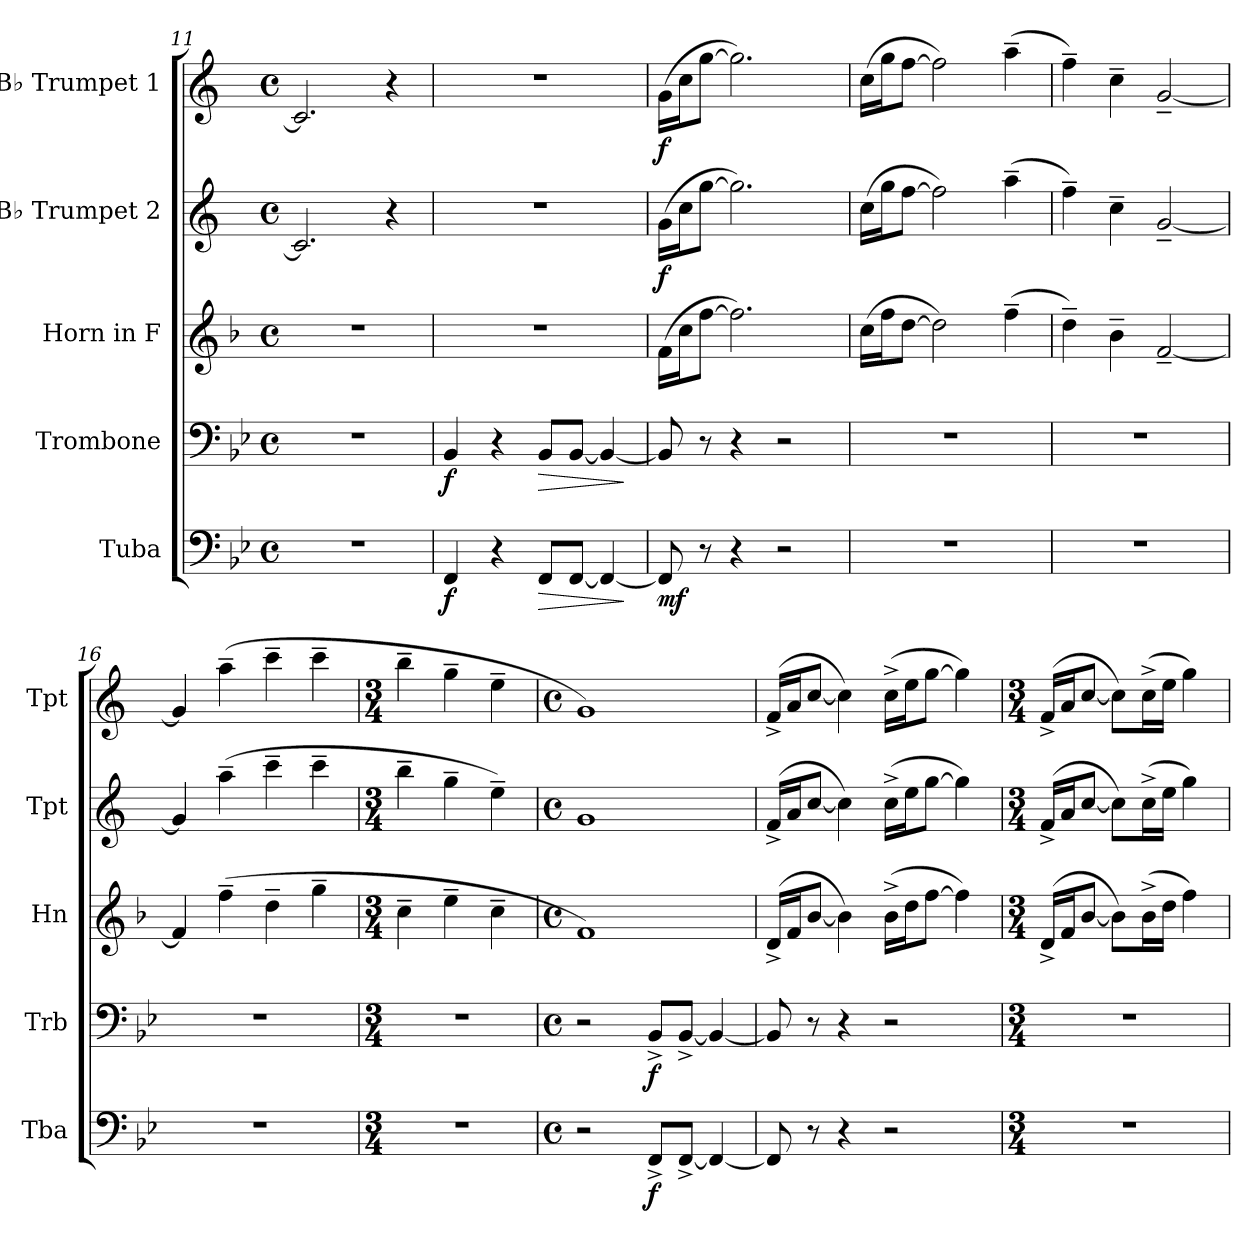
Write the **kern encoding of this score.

**kern	**dynam	**kern	**dynam	**kern	**kern	**dynam	**kern	**dynam
*part5	*part5	*part4	*part4	*part3	*part2	*part2	*part1	*part1
*staff5	*staff5	*staff4	*staff4	*staff3	*staff2	*staff2	*staff1	*staff1
*I"Tuba	*	*I"Trombone	*	*I"Horn in F	*I"B♭ Trumpet 2	*	*I"B♭ Trumpet 1	*
*I'Tba	*	*I'Trb	*	*I'Hn	*I'Tpt	*	*I'Tpt	*
*clefF4	*	*clefF4	*	*clefG2	*clefG2	*	*clefG2	*
*	*	*	*	*ITrd4c7	*ITrd1c2	*	*ITrd1c2	*
*k[b-e-]	*	*k[b-e-]	*	*k[b-e-]	*k[b-e-]	*	*k[b-e-]	*
*M4/4	*	*M4/4	*	*M4/4	*M4/4	*	*M4/4	*
*met(c)	*	*met(c)	*	*met(c)	*met(c)	*	*met(c)	*
=11	=11	=11	=11	=11	=11	=11	=11	=11
1r	.	1r	.	1r	2.B-/]	.	2.B-/]	.
.	.	.	.	.	4r	.	4r	.
=12	=12	=12	=12	=12	=12	=12	=12	=12
!	!LO:DY:b	!	!LO:DY:b	!	!	!	!	!
4FF/	f	4BB-/	f	1r	1r	.	1r	.
4r	.	4r	.	.	.	.	.	.
!	!LO:HP:b	!	!LO:HP:b	!	!	!	!	!
8FF/L	>	8BB-/L	>	.	.	.	.	.
[8FF/J	.	[8BB-/J	.	.	.	.	.	.
4FF/_	.	4BB-/_	.	.	.	.	.	.
.	]	.	]	.	.	.	.	.
=13	=13	=13	=13	=13	=13	=13	=13	=13
!	!LO:DY:b	!	!LO:DY:a	!	!	!	!	!
!	!	!	!LO:DY:n=1:b	!	!	!LO:DY:b	!	!LO:DY:b
8FF/]	mf	8BB-/]	f mf	(16B-\LL	(16f\LL	f	(16f\LL	f
.	.	.	.	16f\J	16b-\J	.	16b-\J	.
8r	.	8r	.	[8b-\J	[8ff\J	.	[8ff\J	.
4r	.	4r	.	2.b-\])	2.ff\])	.	2.ff\])	.
2r	.	2r	.	.	.	.	.	.
=14	=14	=14	=14	=14	=14	=14	=14	=14
1r	.	1r	.	(16f\LL	(16b-\LL	.	(16b-\LL	.
.	.	.	.	16b-\J	16ff\J	.	16ff\J	.
.	.	.	.	[8g\J	[8ee-\J	.	[8ee-\J	.
.	.	.	.	2g\])	2ee-\])	.	2ee-\])	.
.	.	.	.	(4b-~\	(4gg~\	.	(4gg~\	.
!!LO:PB:g=z
=15	=15	=15	=15	=15	=15	=15	=15	=15
1r	.	1r	.	4g~\)	4ee-~\)	.	4ee-~\)	.
.	.	.	.	4e-~\	4b-~\	.	4b-~\	.
.	.	.	.	[2B-~/	[2f~/	.	[2f~/	.
=16	=16	=16	=16	=16	=16	=16	=16	=16
1r	.	1r	.	4B-/]	4f/]	.	4f/]	.
.	.	.	.	(4b-~\	(4gg~\	.	(4gg~\	.
.	.	.	.	4g~\	4bb-~\	.	4bb-~\	.
.	.	.	.	4cc~\	4bb-~\	.	4bb-~\	.
=17	=17	=17	=17	=17	=17	=17	=17	=17
*M3/4	*	*M3/4	*	*M3/4	*M3/4	*	*M3/4	*
2.r	.	2.r	.	4f~\	4aa~\	.	4aa~\	.
.	.	.	.	4a~\	4ff~\	.	4ff~\	.
.	.	.	.	4f~\	4dd~\)	.	4dd~\	.
=18	=18	=18	=18	=18	=18	=18	=18	=18
*M4/4	*	*M4/4	*	*M4/4	*M4/4	*	*M4/4	*
*met(c)	*	*met(c)	*	*met(c)	*met(c)	*	*met(c)	*
2r	.	2r	.	1B-)	1f	.	1f)	.
!	!LO:DY:b	!	!LO:DY:b	!	!	!	!	!
8FF^/L	f	8BB-^/L	f	.	.	.	.	.
[8FF^/J	.	[8BB-^/J	.	.	.	.	.	.
4FF/_	.	4BB-/_	.	.	.	.	.	.
=19	=19	=19	=19	=19	=19	=19	=19	=19
8FF/]	.	8BB-/]	.	(16G^/LL	(16e-^/LL	.	(16e-^/LL	.
.	.	.	.	16B-/J	16g/J	.	16g/J	.
8r	.	8r	.	[8e-/J	[8b-/J	.	[8b-/J	.
4r	.	4r	.	4e-\])	4b-\])	.	4b-\])	.
2r	.	2r	.	(16e-^\LL	(16b-^\LL	.	(16b-^\LL	.
.	.	.	.	16g\J	16dd\J	.	16dd\J	.
.	.	.	.	[8b-\J	[8ff\J	.	[8ff\J	.
.	.	.	.	4b-\])	4ff\])	.	4ff\])	.
=20	=20	=20	=20	=20	=20	=20	=20	=20
*M3/4	*	*M3/4	*	*M3/4	*M3/4	*	*M3/4	*
2.r	.	2.r	.	(16G^/LL	(16e-^/LL	.	(16e-^/LL	.
.	.	.	.	16B-/J	16g/J	.	16g/J	.
.	.	.	.	[8e-/J	[8b-/J	.	[8b-/J	.
.	.	.	.	8e-\L])	8b-\L])	.	8b-\L])	.
.	.	.	.	(16e-^\L	(16b-^\L	.	(16b-^\L	.
.	.	.	.	16g\JJ	16dd\JJ	.	16dd\JJ	.
.	.	.	.	4b-\)	4ff\)	.	4ff\)	.
=	=	=	=	=	=	=	=	=
*-	*-	*-	*-	*-	*-	*-	*-	*-
